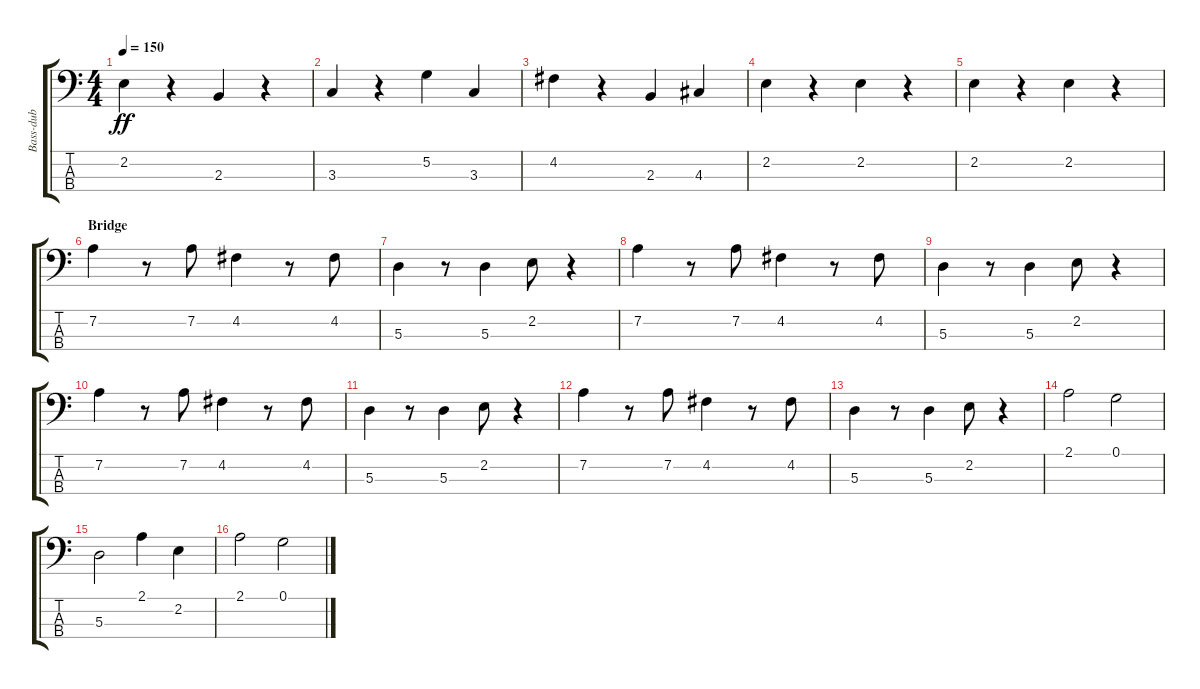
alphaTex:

\track ("Bass-dub" "Bass-dub") {instrument acousticbass}
\staff {score tabs}
\tuning (G2 D2 A1 E1) {hide}
\ts (4 4)
\tempo 150
\clef f4
\ks c
2.2.4{dy ff} r.4 2.3.4 r.4 |
3.3.4 r.4 5.2.4 3.3.4 |
4.2.4 r.4 2.3.4 4.3.4 |
2.2.4 r.4 2.2.4 r.4 |
2.2.4 r.4 2.2.4 r.4 |
\section ("" "Bridge")
7.2.4 r.8 7.2.8 4.2.4 r.8 4.2.8 |
5.3.4 r.8 5.3.4 2.2.8 r.4 |
7.2.4 r.8 7.2.8 4.2.4 r.8 4.2.8 |
5.3.4 r.8 5.3.4 2.2.8 r.4 |
7.2.4 r.8 7.2.8 4.2.4 r.8 4.2.8 |
5.3.4 r.8 5.3.4 2.2.8 r.4 |
7.2.4 r.8 7.2.8 4.2.4 r.8 4.2.8 |
5.3.4 r.8 5.3.4 2.2.8 r.4 |
2.1.2 0.1.2 |
5.3.2 2.1.4 2.2.4 |
2.1.2 0.1.2
